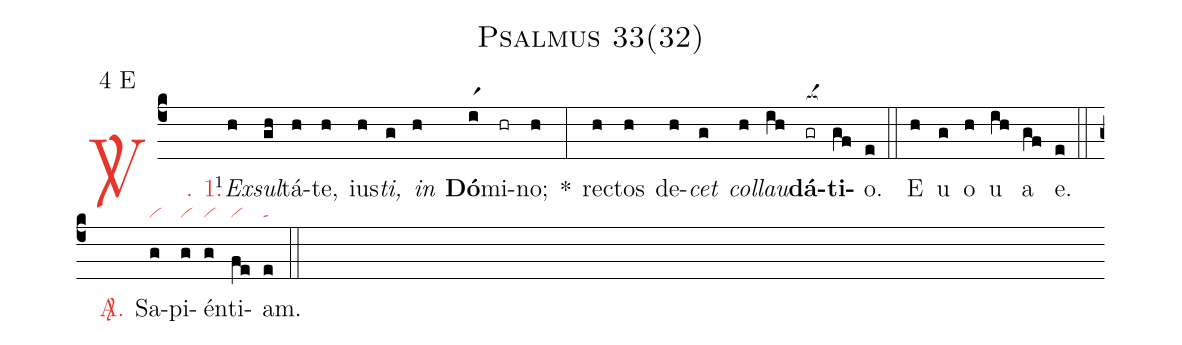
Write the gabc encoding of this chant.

name: Psalmus 33(32);
mode: 4;
mode-differentia: E;
nabc-lines: 1;
%%
(c4)

<c><sp>V/</sp>. 1.</c>() <v>\VSup{1}</v><i>Ex</i>(h)<i>sul</i>(gh)tá(h)te,(h) ius(h)<i>ti,</i>(g) <i>in</i>(h) <b>Dó</b>(ir1)mi(hr)no;(h) *(:) rec(h)tos(h) de(h)<i>cet</i>(g) <i>col</i>(h)<i>lau</i>(ih)<b>dá</b><nlba>(gr[ocba:1{])<b>ti</b></nlba>(gf[ocba:0}])o.(e) (::)

<eu>E(h) u(g) o(h) u(ih) a(gf) e.</eu>(e) (::)

<nlba><c><sp>A/</sp>.</c>() Sa</nlba>(g|vi)pi(g|vi)én(g|vi)ti(fe|vi)am.(e|ta) (::)
